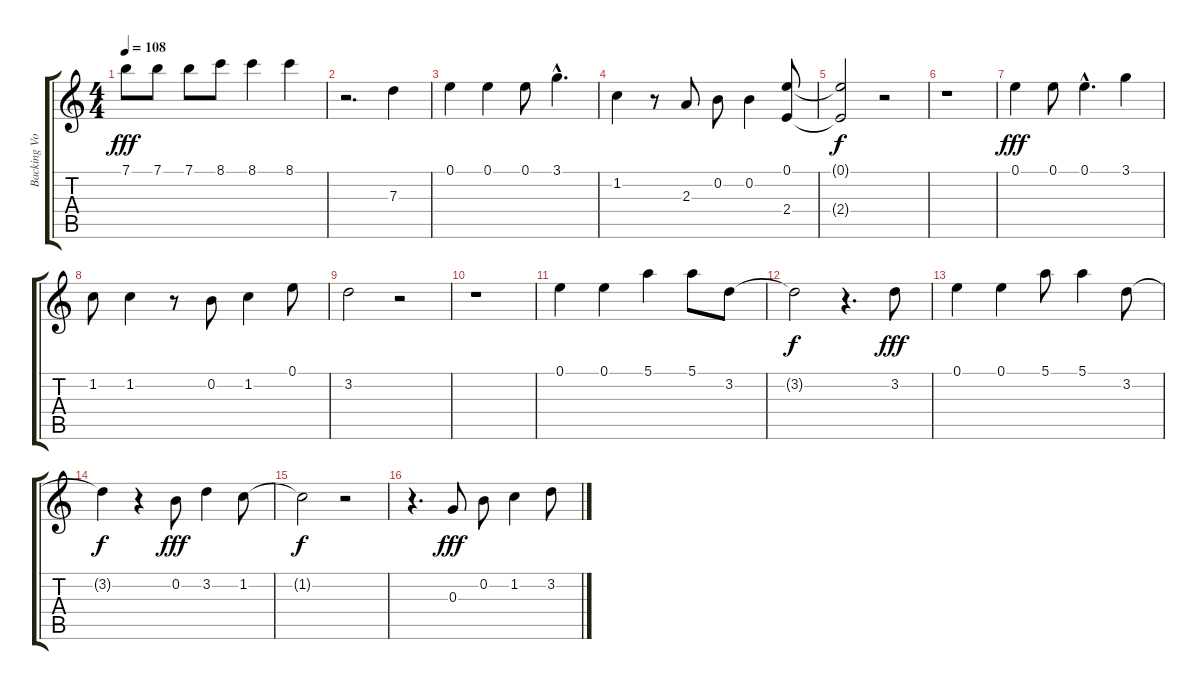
\track ("Backing Vocals" "Backing Vo") {instrument overdrivenguitar}
\staff {score tabs}
\tuning (E4 B3 G3 D3 A2 E2) {hide}
\ts (4 4)
\tempo 108
\clef g2
\ks c
7.1.8{dy fff} 7.1.8 7.1.8 8.1.8 8.1.4 8.1.4 |
r.2{d} 7.3.4 |
0.1.4 0.1.4 0.1.8 3.1{hac}.4{d} |
1.2.4 r.8 2.3.8 0.2.8 0.2.4 (0.1 2.4).8 |
(0.1{t} 2.4{t}).2{dy f} r.2 |
r.1 |
0.1.4{dy fff} 0.1.8 0.1{hac}.4{d} 3.1.4 |
1.2.8 1.2.4 r.8 0.2.8 1.2.4 0.1.8 |
3.2.2 r.2 |
r.1 |
0.1.4 0.1.4 5.1.4 5.1.8 3.2.8 |
3.2{t}.2{dy f} r.4{d} 3.2.8{dy fff} |
0.1.4 0.1.4 5.1.8 5.1.4 3.2.8 |
3.2{t}.4{dy f} r.4 0.2.8{dy fff} 3.2.4 1.2.8 |
1.2{t}.2{dy f} r.2 |
r.4{d} 0.3.8{dy fff} 0.2.8 1.2.4 3.2.8
